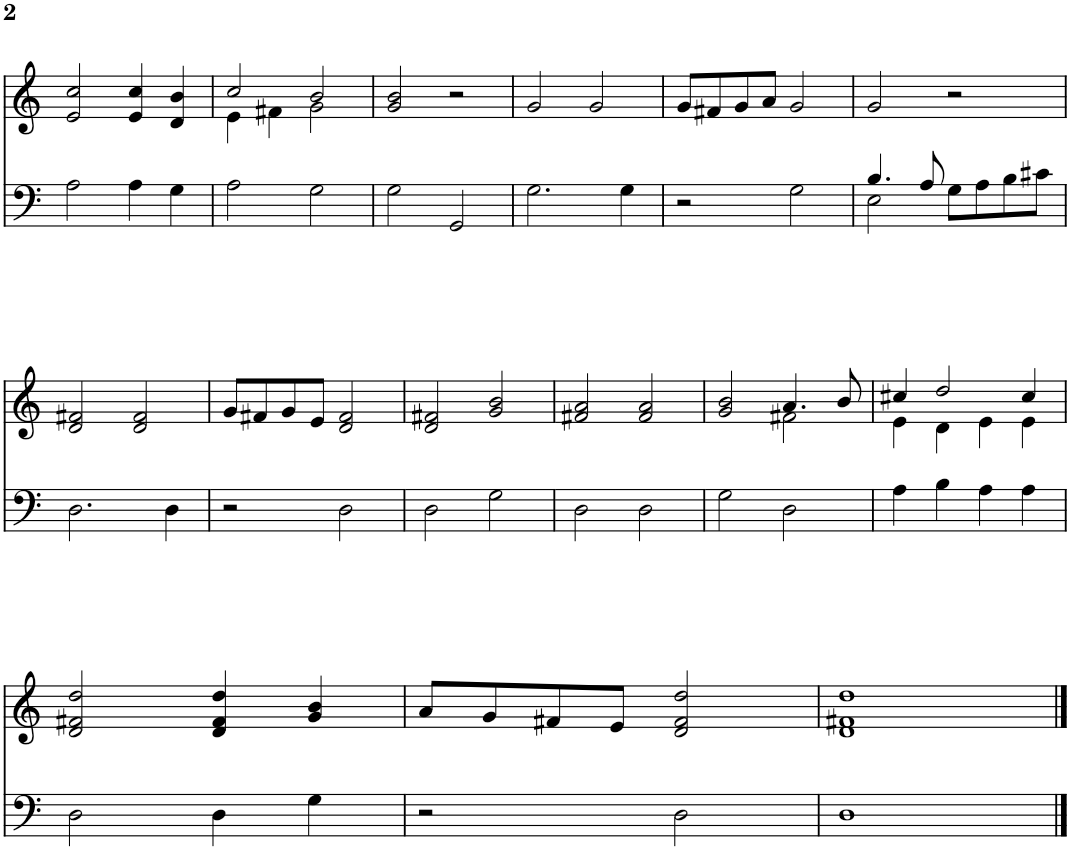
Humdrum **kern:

**kern	**kern
*part1	*part1
*staff2	*staff1
*I"Laute	*
!!LO:PB:g=z
*clefF4	*clefG2
*k[]	*k[]
*M2/2	*M2/2
*met(c|)	*met(c|)
=28	=28
2A\	2e/ 2cc/
4A\	4e/ 4cc/
4G\	4d/ 4b/
=29	=29
*	*^
2A\	2cc/	4e\
.	.	4f#X\
2G\	2b/	2g\
*	*v	*v
=30	=30
2G\	2g/ 2b/
2GG/	2r
=31	=31
2.G\	2g/
.	2g/
4G\	.
=32	=32
2r	8g/L
.	8f#X/
.	8g/
.	8a/J
2G\	2g/
=33	=33
*^	*
4.B/	2E\	2g/
8A/	.	.
8G\L	2ryy	2r
8A\	.	.
8B\	.	.
8c#X\J	.	.
*v	*v	*
!!LO:LB:g=z
=34	=34
2.D\	2d/ 2f#X/
.	2d/ 2f#/
4D\	.
=35	=35
2r	8g/L
.	8f#X/
.	8g/
.	8e/J
2D\	2d/ 2f#/
=36	=36
2D\	2d/ 2f#X/
2G\	2g/ 2b/
=37	=37
2D\	2f#X/ 2a/
2D\	2f#/ 2a/
=38	=38
*	*^
2G\	2g/ 2b/	2ryy
2D\	4.a/	2f#X\
.	8b/	.
=39	=39	=39
4A\	4cc#X/	4e\
4B\	2dd/	4d\
4A\	.	4e\
4A\	4cc#/	4e\
*	*v	*v
!!LO:LB:g=z
=40	=40
2D\	2d/ 2f#X/ 2dd/
4D\	4d/ 4f#/ 4dd/
4G\	4g/ 4b/
=41	=41
2r	8a/L
.	8g/
.	8f#X/
.	8e/J
2D\	2d/ 2f#/ 2dd/
=42	=42
1D	1d 1f#X 1dd
==	==
*-	*-
